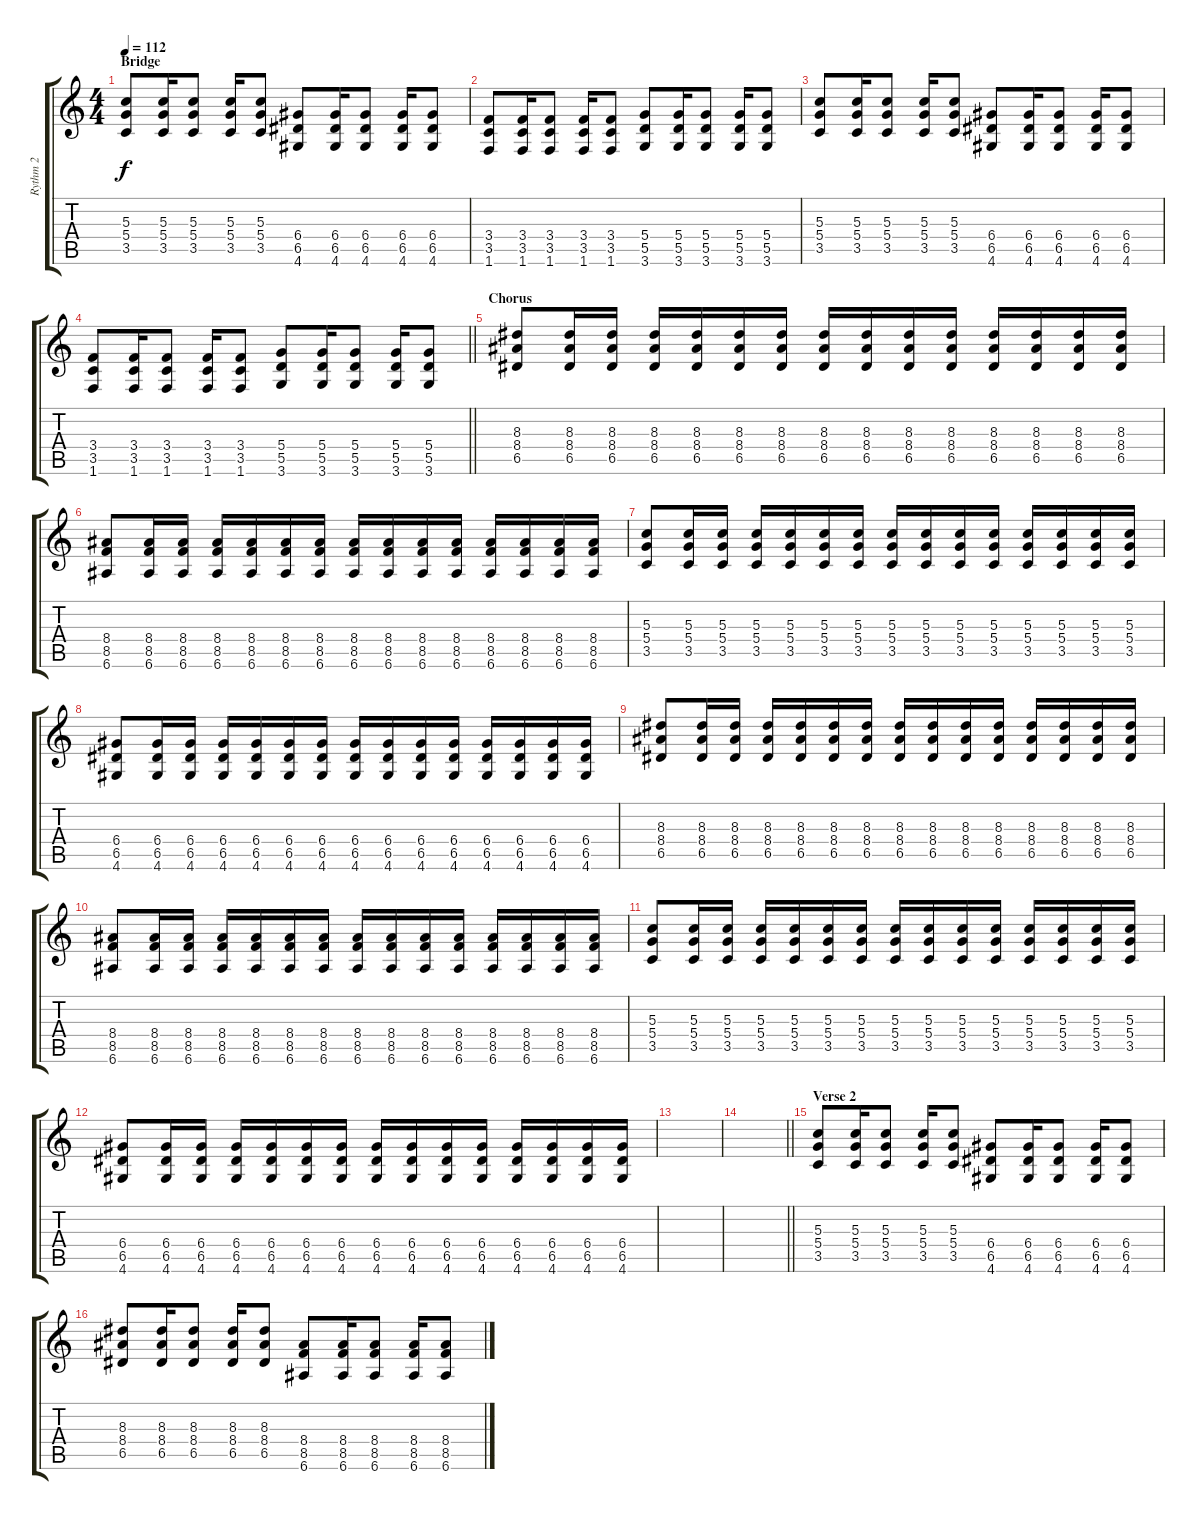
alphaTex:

\track ("Rythm 2" "Rythm 2") {instrument distortionguitar}
\staff {score tabs}
\tuning (E4 B3 G3 D3 A2 E2) {hide}
\ts (4 4)
\section ("" "Bridge")
\tempo 112
\clef g2
\ks c
(5.3 5.4 3.5).8{dy f} (5.3 5.4 3.5).16 (5.3 5.4 3.5).8 (5.3 5.4 3.5).16 (5.3 5.4 3.5).8 (6.4 6.5 4.6).8 (6.4 6.5 4.6).16 (6.4 6.5 4.6).8 (6.4 6.5 4.6).16 (6.4 6.5 4.6).8 |
(3.4 3.5 1.6).8 (3.4 3.5 1.6).16 (3.4 3.5 1.6).8 (3.4 3.5 1.6).16 (3.4 3.5 1.6).8 (5.4 5.5 3.6).8 (5.4 5.5 3.6).16 (5.4 5.5 3.6).8 (5.4 5.5 3.6).16 (5.4 5.5 3.6).8 |
(5.3 5.4 3.5).8 (5.3 5.4 3.5).16 (5.3 5.4 3.5).8 (5.3 5.4 3.5).16 (5.3 5.4 3.5).8 (6.4 6.5 4.6).8 (6.4 6.5 4.6).16 (6.4 6.5 4.6).8 (6.4 6.5 4.6).16 (6.4 6.5 4.6).8 |
\barLineRight lightlight
(3.4 3.5 1.6).8 (3.4 3.5 1.6).16 (3.4 3.5 1.6).8 (3.4 3.5 1.6).16 (3.4 3.5 1.6).8 (5.4 5.5 3.6).8 (5.4 5.5 3.6).16 (5.4 5.5 3.6).8 (5.4 5.5 3.6).16 (5.4 5.5 3.6).8 |
\section ("" "Chorus")
(8.3 8.4 6.5).8 (8.3 8.4 6.5).16 (8.3 8.4 6.5).16 (8.3 8.4 6.5).16 (8.3 8.4 6.5).16 (8.3 8.4 6.5).16 (8.3 8.4 6.5).16 (8.3 8.4 6.5).16 (8.3 8.4 6.5).16 (8.3 8.4 6.5).16 (8.3 8.4 6.5).16 (8.3 8.4 6.5).16 (8.3 8.4 6.5).16 (8.3 8.4 6.5).16 (8.3 8.4 6.5).16 |
(8.4 8.5 6.6).8 (8.4 8.5 6.6).16 (8.4 8.5 6.6).16 (8.4 8.5 6.6).16 (8.4 8.5 6.6).16 (8.4 8.5 6.6).16 (8.4 8.5 6.6).16 (8.4 8.5 6.6).16 (8.4 8.5 6.6).16 (8.4 8.5 6.6).16 (8.4 8.5 6.6).16 (8.4 8.5 6.6).16 (8.4 8.5 6.6).16 (8.4 8.5 6.6).16 (8.4 8.5 6.6).16 |
(5.3 5.4 3.5).8 (5.3 5.4 3.5).16 (5.3 5.4 3.5).16 (5.3 5.4 3.5).16 (5.3 5.4 3.5).16 (5.3 5.4 3.5).16 (5.3 5.4 3.5).16 (5.3 5.4 3.5).16 (5.3 5.4 3.5).16 (5.3 5.4 3.5).16 (5.3 5.4 3.5).16 (5.3 5.4 3.5).16 (5.3 5.4 3.5).16 (5.3 5.4 3.5).16 (5.3 5.4 3.5).16 |
(6.4 6.5 4.6).8 (6.4 6.5 4.6).16 (6.4 6.5 4.6).16 (6.4 6.5 4.6).16 (6.4 6.5 4.6).16 (6.4 6.5 4.6).16 (6.4 6.5 4.6).16 (6.4 6.5 4.6).16 (6.4 6.5 4.6).16 (6.4 6.5 4.6).16 (6.4 6.5 4.6).16 (6.4 6.5 4.6).16 (6.4 6.5 4.6).16 (6.4 6.5 4.6).16 (6.4 6.5 4.6).16 |
(8.3 8.4 6.5).8 (8.3 8.4 6.5).16 (8.3 8.4 6.5).16 (8.3 8.4 6.5).16 (8.3 8.4 6.5).16 (8.3 8.4 6.5).16 (8.3 8.4 6.5).16 (8.3 8.4 6.5).16 (8.3 8.4 6.5).16 (8.3 8.4 6.5).16 (8.3 8.4 6.5).16 (8.3 8.4 6.5).16 (8.3 8.4 6.5).16 (8.3 8.4 6.5).16 (8.3 8.4 6.5).16 |
(8.4 8.5 6.6).8 (8.4 8.5 6.6).16 (8.4 8.5 6.6).16 (8.4 8.5 6.6).16 (8.4 8.5 6.6).16 (8.4 8.5 6.6).16 (8.4 8.5 6.6).16 (8.4 8.5 6.6).16 (8.4 8.5 6.6).16 (8.4 8.5 6.6).16 (8.4 8.5 6.6).16 (8.4 8.5 6.6).16 (8.4 8.5 6.6).16 (8.4 8.5 6.6).16 (8.4 8.5 6.6).16 |
(5.3 5.4 3.5).8 (5.3 5.4 3.5).16 (5.3 5.4 3.5).16 (5.3 5.4 3.5).16 (5.3 5.4 3.5).16 (5.3 5.4 3.5).16 (5.3 5.4 3.5).16 (5.3 5.4 3.5).16 (5.3 5.4 3.5).16 (5.3 5.4 3.5).16 (5.3 5.4 3.5).16 (5.3 5.4 3.5).16 (5.3 5.4 3.5).16 (5.3 5.4 3.5).16 (5.3 5.4 3.5).16 |
(6.4 6.5 4.6).8 (6.4 6.5 4.6).16 (6.4 6.5 4.6).16 (6.4 6.5 4.6).16 (6.4 6.5 4.6).16 (6.4 6.5 4.6).16 (6.4 6.5 4.6).16 (6.4 6.5 4.6).16 (6.4 6.5 4.6).16 (6.4 6.5 4.6).16 (6.4 6.5 4.6).16 (6.4 6.5 4.6).16 (6.4 6.5 4.6).16 (6.4 6.5 4.6).16 (6.4 6.5 4.6).16 |
|
\barLineRight lightlight
|
\section ("" "Verse 2")
(5.3 5.4 3.5).8 (5.3 5.4 3.5).16 (5.3 5.4 3.5).8 (5.3 5.4 3.5).16 (5.3 5.4 3.5).8 (6.4 6.5 4.6).8 (6.4 6.5 4.6).16 (6.4 6.5 4.6).8 (6.4 6.5 4.6).16 (6.4 6.5 4.6).8 |
(8.3 8.4 6.5).8 (8.3 8.4 6.5).16 (8.3 8.4 6.5).8 (8.3 8.4 6.5).16 (8.3 8.4 6.5).8 (8.4 8.5 6.6).8 (8.4 8.5 6.6).16 (8.4 8.5 6.6).8 (8.4 8.5 6.6).16 (8.4 8.5 6.6).8
